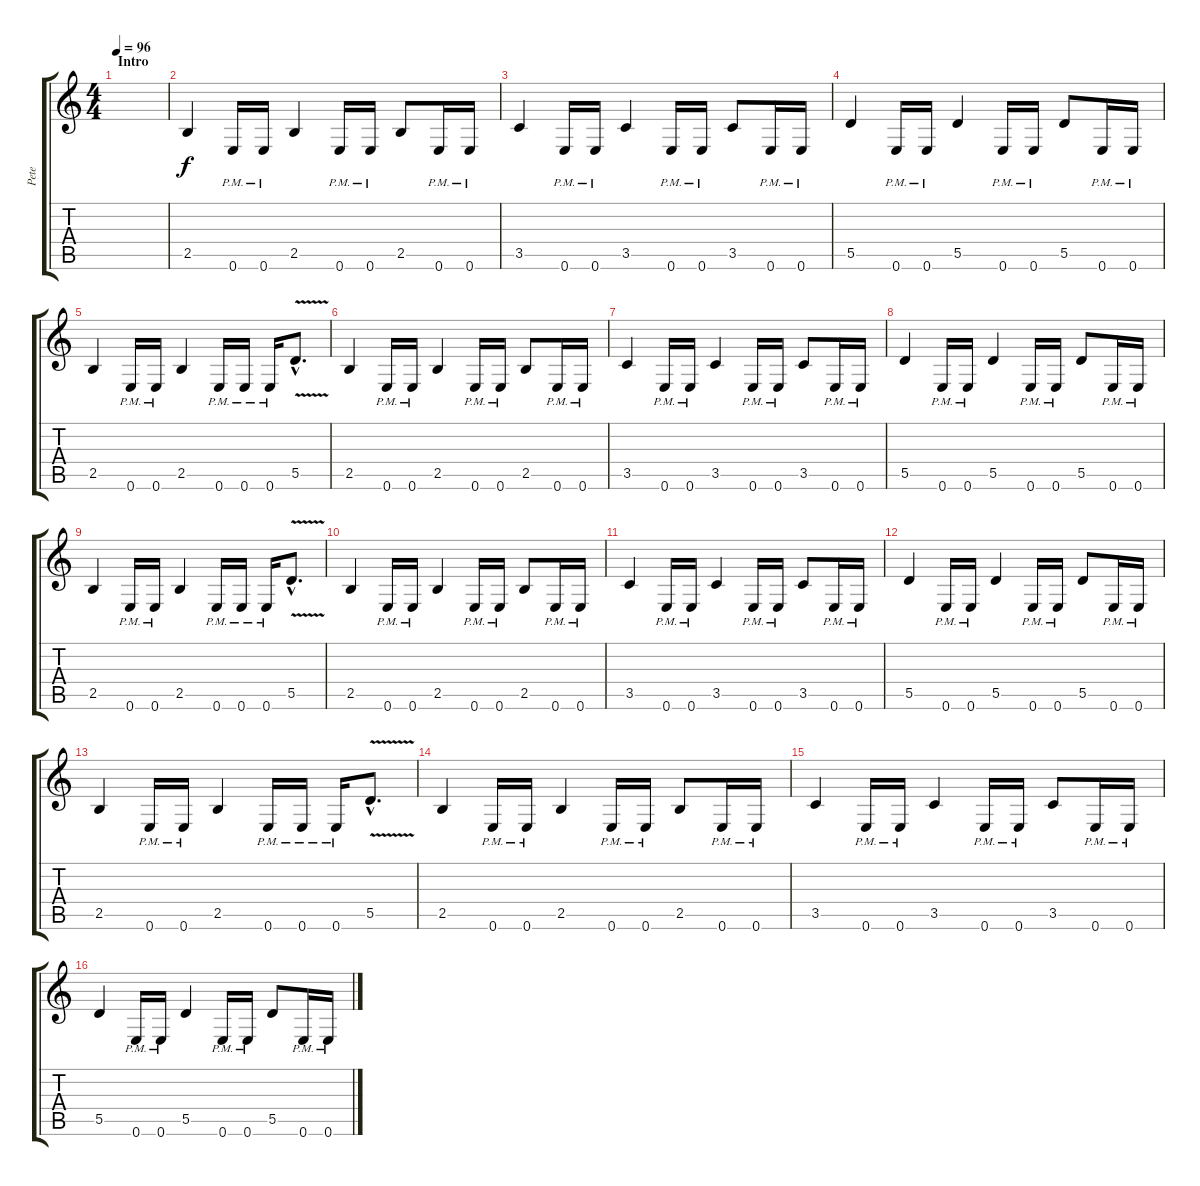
\track ("Pete" "Pete") {instrument distortionguitar}
\staff {score tabs}
\tuning (E4 B3 G3 D3 A2 E2) {hide}
\ts (4 4)
\section ("" "Intro")
\tempo 96
\clef g2
\ks c
|
2.5.4 0.6{pm}.16 0.6{pm}.16 2.5.4 0.6{pm}.16 0.6{pm}.16 2.5.8 0.6{pm}.16 0.6{pm}.16 |
3.5.4 0.6{pm}.16 0.6{pm}.16 3.5.4 0.6{pm}.16 0.6{pm}.16 3.5.8 0.6{pm}.16 0.6{pm}.16 |
5.5.4 0.6{pm}.16 0.6{pm}.16 5.5.4 0.6{pm}.16 0.6{pm}.16 5.5.8 0.6{pm}.16 0.6{pm}.16 |
2.5.4 0.6{pm}.16 0.6{pm}.16 2.5.4 0.6{pm}.16 0.6{pm}.16 0.6{pm}.16 5.5{v hac}.8{d} |
2.5.4 0.6{pm}.16 0.6{pm}.16 2.5.4 0.6{pm}.16 0.6{pm}.16 2.5.8 0.6{pm}.16 0.6{pm}.16 |
3.5.4 0.6{pm}.16 0.6{pm}.16 3.5.4 0.6{pm}.16 0.6{pm}.16 3.5.8 0.6{pm}.16 0.6{pm}.16 |
5.5.4 0.6{pm}.16 0.6{pm}.16 5.5.4 0.6{pm}.16 0.6{pm}.16 5.5.8 0.6{pm}.16 0.6{pm}.16 |
2.5.4 0.6{pm}.16 0.6{pm}.16 2.5.4 0.6{pm}.16 0.6{pm}.16 0.6{pm}.16 5.5{v hac}.8{d} |
2.5.4 0.6{pm}.16 0.6{pm}.16 2.5.4 0.6{pm}.16 0.6{pm}.16 2.5.8 0.6{pm}.16 0.6{pm}.16 |
3.5.4 0.6{pm}.16 0.6{pm}.16 3.5.4 0.6{pm}.16 0.6{pm}.16 3.5.8 0.6{pm}.16 0.6{pm}.16 |
5.5.4 0.6{pm}.16 0.6{pm}.16 5.5.4 0.6{pm}.16 0.6{pm}.16 5.5.8 0.6{pm}.16 0.6{pm}.16 |
2.5.4 0.6{pm}.16 0.6{pm}.16 2.5.4 0.6{pm}.16 0.6{pm}.16 0.6{pm}.16 5.5{v hac}.8{d} |
2.5.4 0.6{pm}.16 0.6{pm}.16 2.5.4 0.6{pm}.16 0.6{pm}.16 2.5.8 0.6{pm}.16 0.6{pm}.16 |
3.5.4 0.6{pm}.16 0.6{pm}.16 3.5.4 0.6{pm}.16 0.6{pm}.16 3.5.8 0.6{pm}.16 0.6{pm}.16 |
5.5.4 0.6{pm}.16 0.6{pm}.16 5.5.4 0.6{pm}.16 0.6{pm}.16 5.5.8 0.6{pm}.16 0.6{pm}.16
